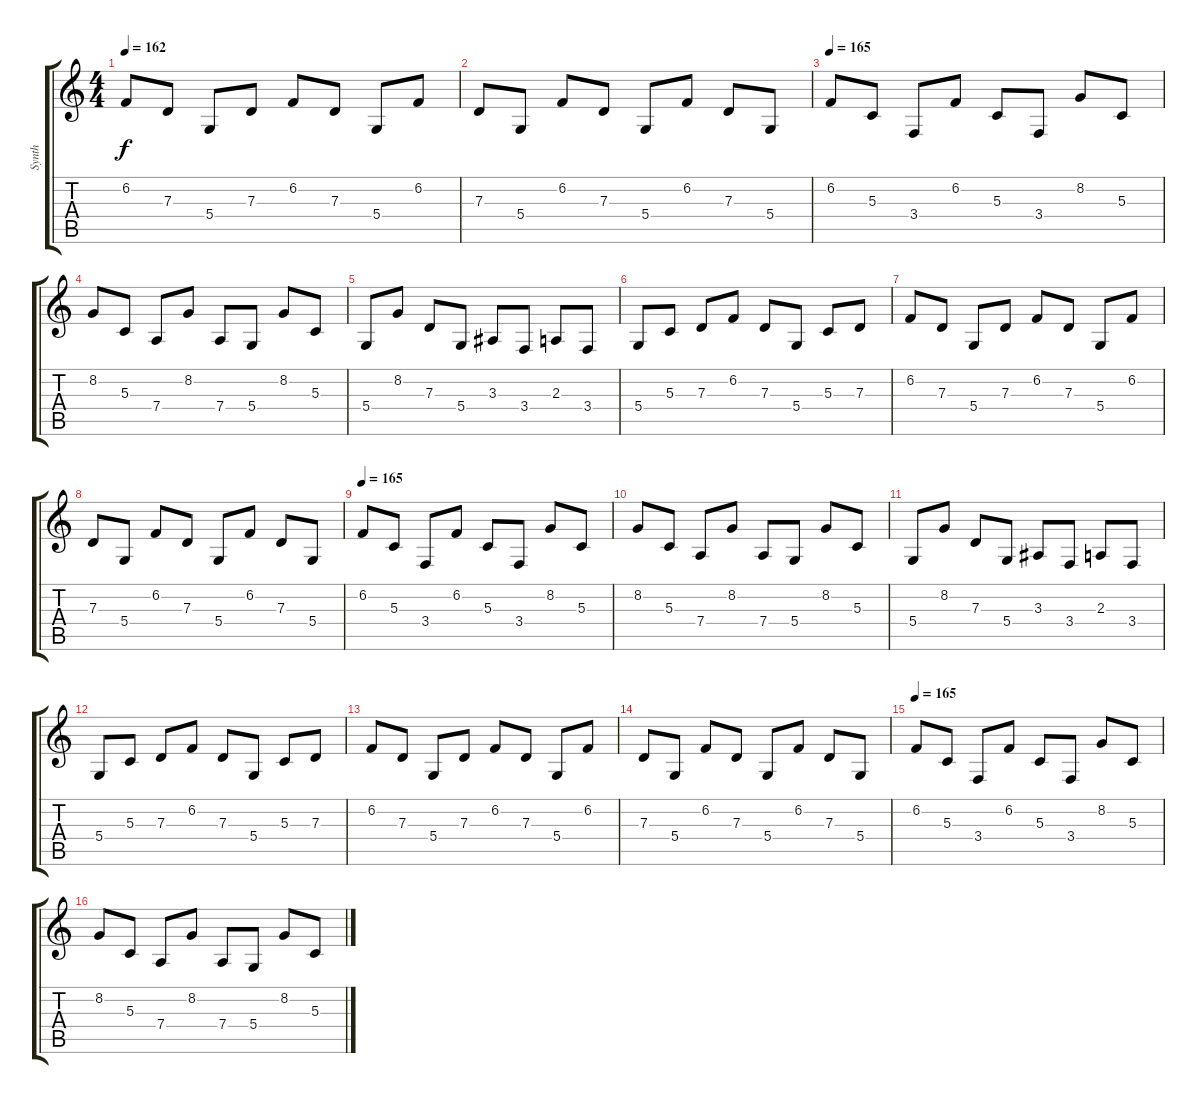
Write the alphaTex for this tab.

\track ("Synth" "Synth") {instrument lead8bassandlead}
\staff {score tabs}
\tuning (E4 B3 G3 D3 A2 D2) {hide}
\ts (4 4)
\tempo 162
\clef g2
\ks c
6.2.8{dy f} 7.3.8 5.4.8 7.3.8 6.2.8 7.3.8 5.4.8 6.2.8 |
7.3.8 5.4.8 6.2.8 7.3.8 5.4.8 6.2.8 7.3.8 5.4.8 |
\tempo 165
6.2.8{instrument orchestralharp} 5.3.8 3.4.8 6.2.8 5.3.8 3.4.8 8.2.8 5.3.8 |
8.2.8 5.3.8 7.4.8 8.2.8 7.4.8 5.4.8 8.2.8 5.3.8 |
5.4.8 8.2.8 7.3.8 5.4.8 3.3.8 3.4.8 2.3.8 3.4.8 |
5.4.8 5.3.8 7.3.8 6.2.8 7.3.8 5.4.8 5.3.8 7.3.8 |
6.2.8 7.3.8 5.4.8 7.3.8 6.2.8 7.3.8 5.4.8 6.2.8 |
7.3.8 5.4.8 6.2.8 7.3.8 5.4.8 6.2.8 7.3.8 5.4.8 |
\tempo 165
6.2.8{instrument orchestralharp} 5.3.8 3.4.8 6.2.8 5.3.8 3.4.8 8.2.8 5.3.8 |
8.2.8 5.3.8 7.4.8 8.2.8 7.4.8 5.4.8 8.2.8 5.3.8 |
5.4.8 8.2.8 7.3.8 5.4.8 3.3.8 3.4.8 2.3.8 3.4.8 |
5.4.8 5.3.8 7.3.8 6.2.8 7.3.8 5.4.8 5.3.8 7.3.8 |
6.2.8 7.3.8 5.4.8 7.3.8 6.2.8 7.3.8 5.4.8 6.2.8 |
7.3.8 5.4.8 6.2.8 7.3.8 5.4.8 6.2.8 7.3.8 5.4.8 |
\tempo 165
6.2.8{instrument orchestralharp} 5.3.8 3.4.8 6.2.8 5.3.8 3.4.8 8.2.8 5.3.8 |
8.2.8 5.3.8 7.4.8 8.2.8 7.4.8 5.4.8 8.2.8 5.3.8
